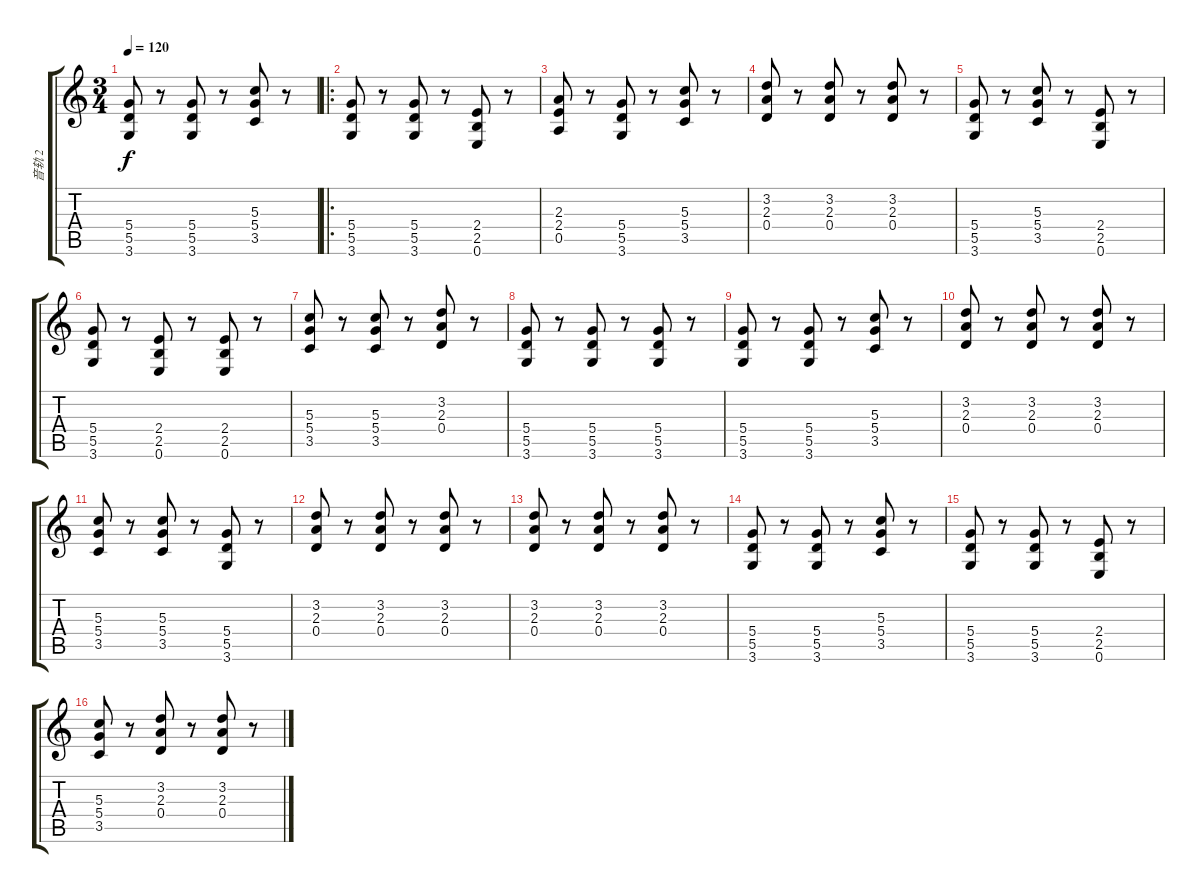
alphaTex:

\track ("音轨 2" "音轨 2") {instrument overdrivenguitar}
\staff {score tabs}
\tuning (E4 B3 G3 D3 A2 E2) {hide}
\ts (3 4)
\tempo 120
\clef g2
\ks c
(5.4 5.5 3.6).8{dy f instrument overdrivenguitar} r.8 (5.4 5.5 3.6).8 r.8 (5.3 5.4 3.5).8 r.8 |
\ro
(5.4 5.5 3.6).8 r.8 (5.4 5.5 3.6).8 r.8 (2.4 2.5 0.6).8 r.8 |
(2.3 2.4 0.5).8 r.8 (5.4 5.5 3.6).8 r.8 (5.3 5.4 3.5).8 r.8 |
(3.2 2.3 0.4).8 r.8 (3.2 2.3 0.4).8 r.8 (3.2 2.3 0.4).8 r.8 |
(5.4 5.5 3.6).8 r.8 (5.3 5.4 3.5).8 r.8 (2.4 2.5 0.6).8 r.8 |
(5.4 5.5 3.6).8 r.8 (2.4 2.5 0.6).8 r.8 (2.4 2.5 0.6).8 r.8 |
(5.3 5.4 3.5).8 r.8 (5.3 5.4 3.5).8 r.8 (3.2 2.3 0.4).8 r.8 |
(5.4 5.5 3.6).8 r.8 (5.4 5.5 3.6).8 r.8 (5.4 5.5 3.6).8 r.8 |
(5.4 5.5 3.6).8 r.8 (5.4 5.5 3.6).8 r.8 (5.3 5.4 3.5).8 r.8 |
(3.2 2.3 0.4).8 r.8 (3.2 2.3 0.4).8 r.8 (3.2 2.3 0.4).8 r.8 |
(5.3 5.4 3.5).8 r.8 (5.3 5.4 3.5).8 r.8 (5.4 5.5 3.6).8 r.8 |
(3.2 2.3 0.4).8 r.8 (3.2 2.3 0.4).8 r.8 (3.2 2.3 0.4).8 r.8 |
(3.2 2.3 0.4).8 r.8 (3.2 2.3 0.4).8 r.8 (3.2 2.3 0.4).8 r.8 |
(5.4 5.5 3.6).8 r.8 (5.4 5.5 3.6).8 r.8 (5.3 5.4 3.5).8 r.8 |
(5.4 5.5 3.6).8 r.8 (5.4 5.5 3.6).8 r.8 (2.4 2.5 0.6).8 r.8 |
(5.3 5.4 3.5).8 r.8 (3.2 2.3 0.4).8 r.8 (3.2 2.3 0.4).8 r.8
